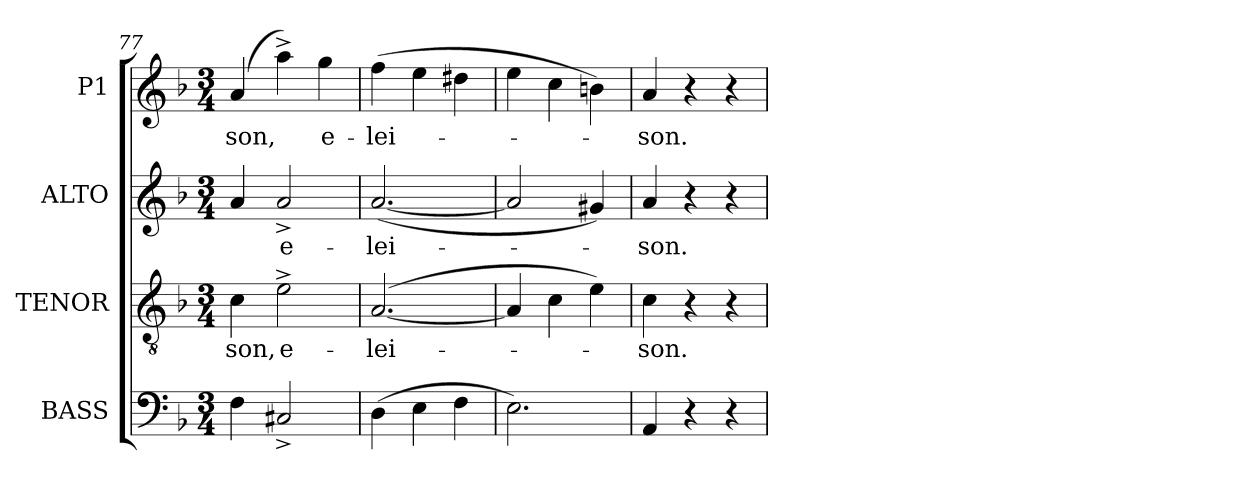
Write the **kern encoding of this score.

**kern	**kern	**text	**kern	**text	**kern	**text
*part4	*part3	*part3	*part2	*part2	*part1	*part1
*staff4	*staff3	*staff3	*staff2	*staff2	*staff1	*staff1
*I"BASS	*I"TENOR	*	*I"ALTO	*	*I"P1	*
*clefF4	*clefGv2	*	*clefG2	*	*clefG2	*
*	*ITrd7c12	*	*	*	*	*
*k[b-]	*k[b-]	*	*k[b-]	*	*k[b-]	*
*F:	*F:	*	*F:	*	*F:	*
*M3/4	*M3/4	*	*M3/4	*	*M3/4	*
=77	=77	=77	=77	=77	=77	=77
!	!	!LO:LY:b:color=#000000	!	!	!	!
!	!	!	!	!	!	!LO:LY:b:color=#000000
4Fi\	4Ci\	-son,	4ai/	.	(4ai/	-son,
!	!	!LO:LY:b:color=#000000	!	!	!	!
!	!	!	!	!LO:LY:b:color=#000000	!	!
2C#X^i/	2E^i\	e-	2a^i/	e-	4aa^i\)	.
!	!	!	!	!	!	!LO:LY:b:color=#000000
.	.	.	.	.	4ggi\	e-
=78	=78	=78	=78	=78	=78	=78
!	!	!LO:LY:b:color=#000000	!	!	!	!
!	!	!	!	!LO:LY:b:color=#000000	!	!
!	!	!	!	!	!	!LO:LY:b:color=#000000
(4Di\	([2.AAi/	-lei-	([2.ai/	-lei-	(4ffi\	-lei-
4Ei\	.	.	.	.	4eei\	.
4Fi\	.	.	.	.	4dd#Xi\	.
=79	=79	=79	=79	=79	=79	=79
2.Ei\)	4AAi/]	.	2ai/]	.	4eei\	.
.	4Ci\	.	.	.	4cci\	.
.	4Ei\)	.	4g#Xi/)	.	4bni\)	.
=80	=80	=80	=80	=80	=80	=80
!	!	!LO:LY:b:color=#000000	!	!	!	!
!	!	!	!	!LO:LY:b:color=#000000	!	!
!	!	!	!	!	!	!LO:LY:b:color=#000000
4AAi/	4Ci\	-son.	4ai/	-son.	4ai/	-son.
4r	4r	.	4r	.	4r	.
4r	4r	.	4r	.	4r	.
=	=	=	=	=	=	=
*-	*-	*-	*-	*-	*-	*-
